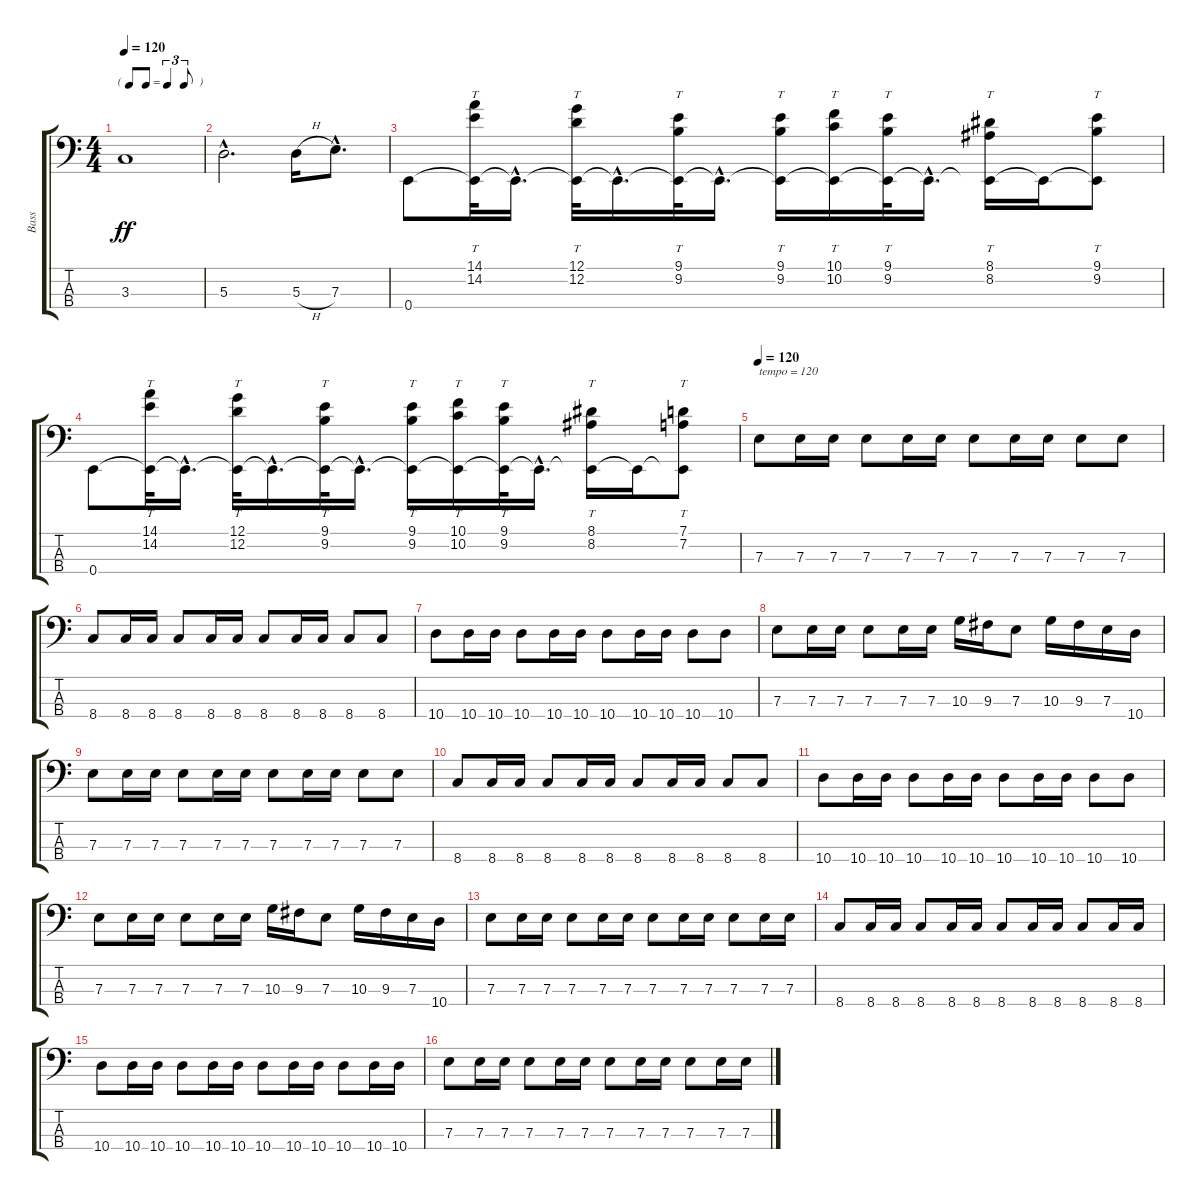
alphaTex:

\track ("Bass" "Bass") {instrument electricbassfinger}
\staff {score tabs}
\tuning (G2 D2 A1 E1) {hide}
\ts (4 4)
\tf triplet8th
\tempo 120
\clef f4
\ks c
3.3.1{dy ff} |
5.3{hac}.2{d} 5.3{h}.16 7.3{hac}.8{d} |
0.4.8 (14.1 14.2 0.4{t}).32{tt} 0.4{hac t}.16{d} (12.1 12.2 0.4{t}).32{tt} 0.4{hac t}.16{d} (9.1 9.2 0.4{t}).32{tt} 0.4{hac t}.16{d} (9.1 9.2 0.4{t}).16{tt} (10.1 10.2 0.4{t}).16{tt} (9.1 9.2 0.4{t}).32{tt} 0.4{hac t}.16{d} (8.1 8.2 0.4{t}).16{tt} 0.4{t}.16 (9.1 9.2 0.4{t}).8{tt} |
0.4.8 (14.1 14.2 0.4{t}).32{tt} 0.4{hac t}.16{d} (12.1 12.2 0.4{t}).32{tt} 0.4{hac t}.16{d} (9.1 9.2 0.4{t}).32{tt} 0.4{hac t}.16{d} (9.1 9.2 0.4{t}).16{tt} (10.1 10.2 0.4{t}).16{tt} (9.1 9.2 0.4{t}).32{tt} 0.4{hac t}.16{d} (8.1 8.2 0.4{t}).16{tt} 0.4{t}.16 (7.1 7.2 0.4{t}).8{tt} |
\tempo 120
7.3.8{txt "tempo = 120" instrument electricbassfinger} 7.3.16 7.3.16 7.3.8 7.3.16 7.3.16 7.3.8 7.3.16 7.3.16 7.3.8 7.3.8 |
8.4.8 8.4.16 8.4.16 8.4.8 8.4.16 8.4.16 8.4.8 8.4.16 8.4.16 8.4.8 8.4.8 |
10.4.8 10.4.16 10.4.16 10.4.8 10.4.16 10.4.16 10.4.8 10.4.16 10.4.16 10.4.8 10.4.8 |
7.3.8 7.3.16 7.3.16 7.3.8 7.3.16 7.3.16 10.3.16 9.3.16 7.3.8 10.3.16 9.3.16 7.3.16 10.4.16 |
7.3.8 7.3.16 7.3.16 7.3.8 7.3.16 7.3.16 7.3.8 7.3.16 7.3.16 7.3.8 7.3.8 |
8.4.8 8.4.16 8.4.16 8.4.8 8.4.16 8.4.16 8.4.8 8.4.16 8.4.16 8.4.8 8.4.8 |
10.4.8 10.4.16 10.4.16 10.4.8 10.4.16 10.4.16 10.4.8 10.4.16 10.4.16 10.4.8 10.4.8 |
7.3.8 7.3.16 7.3.16 7.3.8 7.3.16 7.3.16 10.3.16 9.3.16 7.3.8 10.3.16 9.3.16 7.3.16 10.4.16 |
7.3.8 7.3.16 7.3.16 7.3.8 7.3.16 7.3.16 7.3.8 7.3.16 7.3.16 7.3.8 7.3.16 7.3.16 |
8.4.8 8.4.16 8.4.16 8.4.8 8.4.16 8.4.16 8.4.8 8.4.16 8.4.16 8.4.8 8.4.16 8.4.16 |
10.4.8 10.4.16 10.4.16 10.4.8 10.4.16 10.4.16 10.4.8 10.4.16 10.4.16 10.4.8 10.4.16 10.4.16 |
7.3.8 7.3.16 7.3.16 7.3.8 7.3.16 7.3.16 7.3.8 7.3.16 7.3.16 7.3.8 7.3.16 7.3.16
